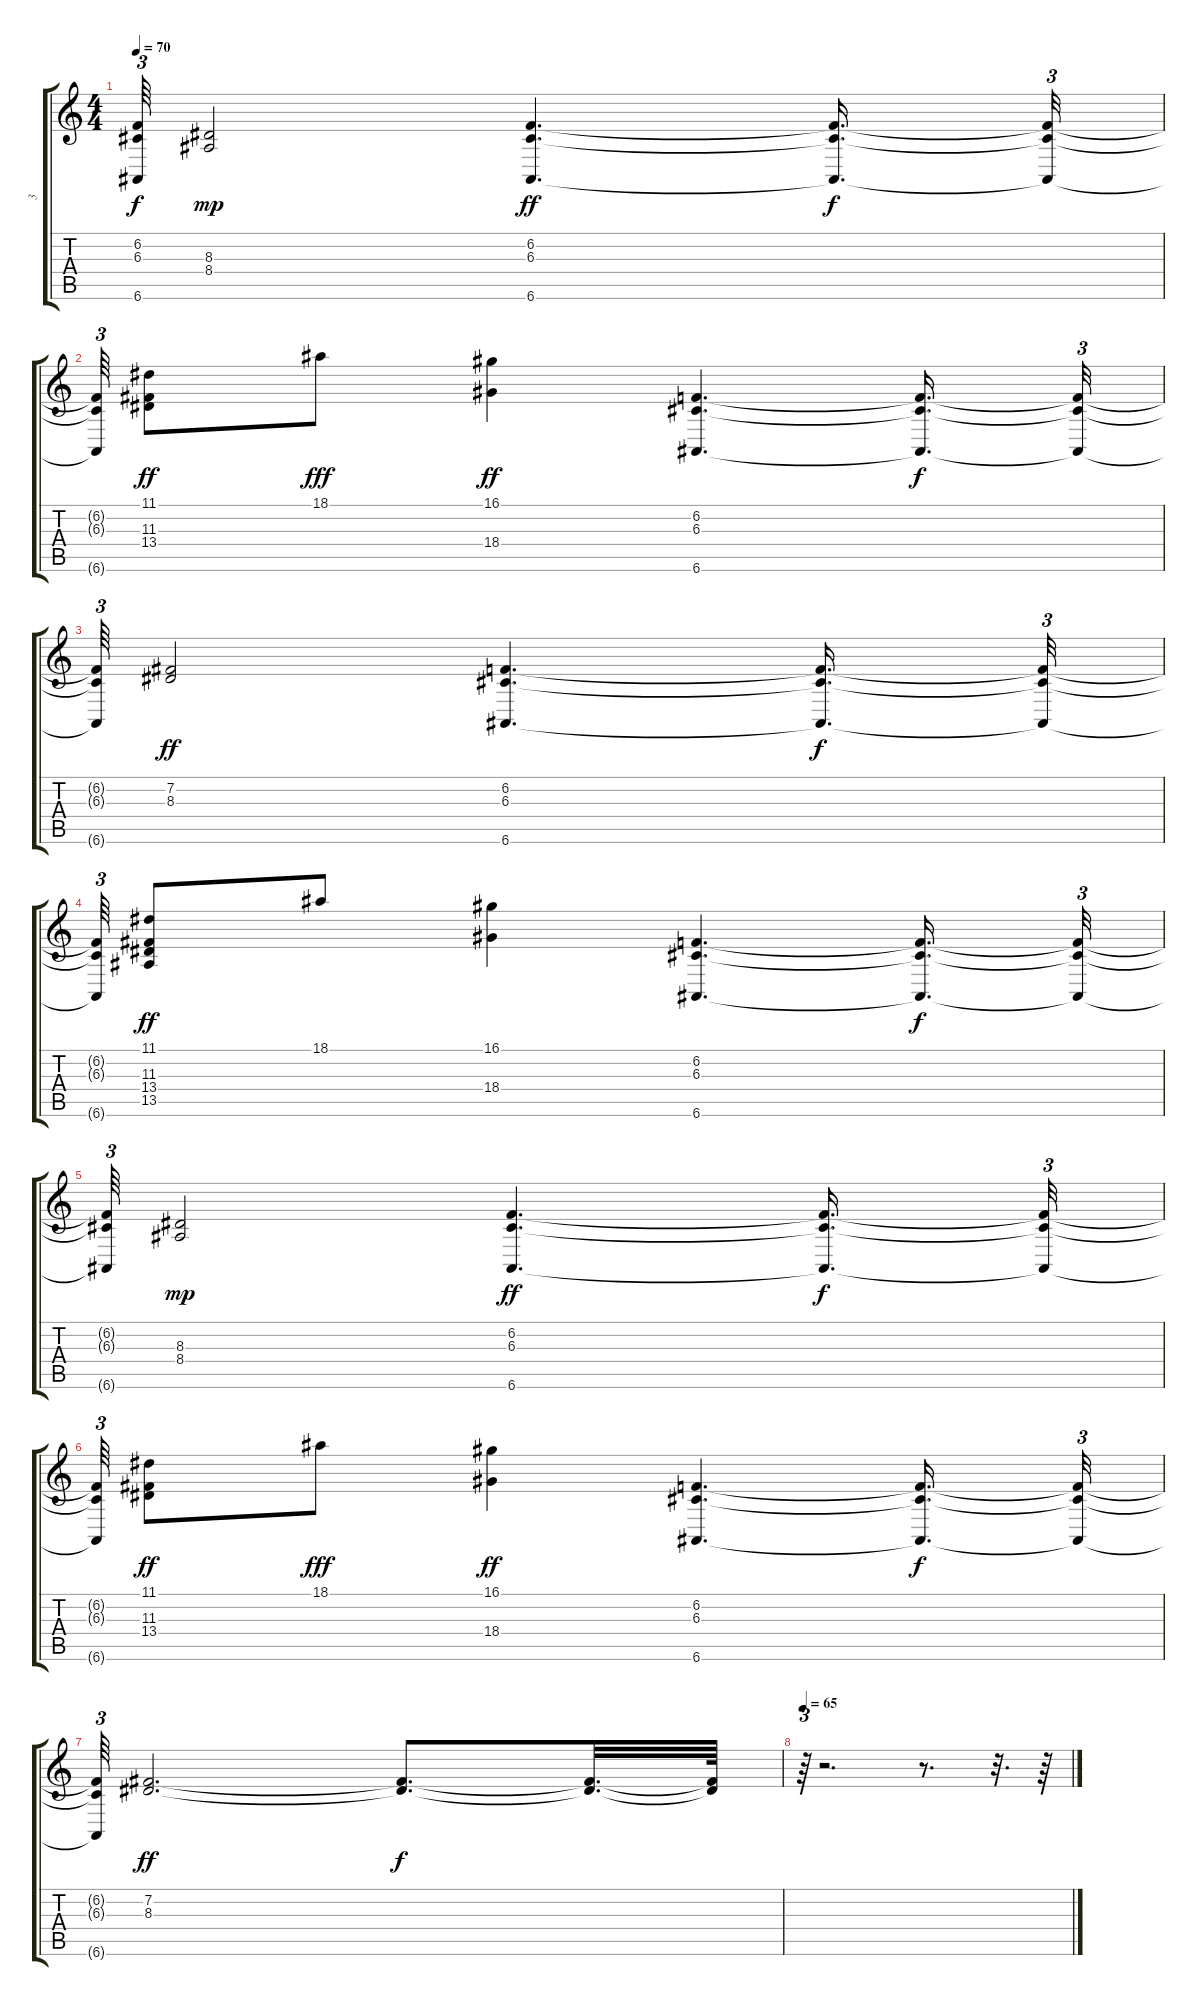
\track ("3" "3") {instrument piccolo}
\staff {score tabs}
\tuning (E4 B3 G3 D3 A2 E2) {hide}
\ts (4 4)
\tempo 70
\clef g2
\ks c
(6.2{t} 6.3{t} 6.6{t}).64{tu (3 2) dy f} (8.3 8.4).2{dy mp} (6.2 6.3 6.6).4{d dy ff} (6.2{t} 6.3{t} 6.6{t}).16{d dy f} (6.2{t} 6.3{t} 6.6{t}).32{tu (3 2)} |
(6.2{t} 6.3{t} 6.6{t}).64{tu (3 2)} (11.1 11.3 13.4).8{dy ff} 18.1.8{dy fff} (16.1 18.4).4{dy ff} (6.2 6.3 6.6).4{d} (6.2{t} 6.3{t} 6.6{t}).16{d dy f} (6.2{t} 6.3{t} 6.6{t}).32{tu (3 2)} |
(6.2{t} 6.3{t} 6.6{t}).64{tu (3 2)} (7.2 8.3).2{dy ff} (6.2 6.3 6.6).4{d} (6.2{t} 6.3{t} 6.6{t}).16{d dy f} (6.2{t} 6.3{t} 6.6{t}).32{tu (3 2)} |
(6.2{t} 6.3{t} 6.6{t}).64{tu (3 2)} (11.1 11.3 13.4 13.5).8{dy ff} 18.1.8 (16.1 18.4).4 (6.2 6.3 6.6).4{d} (6.2{t} 6.3{t} 6.6{t}).16{d dy f} (6.2{t} 6.3{t} 6.6{t}).32{tu (3 2)} |
(6.2{t} 6.3{t} 6.6{t}).64{tu (3 2)} (8.3 8.4).2{dy mp} (6.2 6.3 6.6).4{d dy ff} (6.2{t} 6.3{t} 6.6{t}).16{d dy f} (6.2{t} 6.3{t} 6.6{t}).32{tu (3 2)} |
(6.2{t} 6.3{t} 6.6{t}).64{tu (3 2)} (11.1 11.3 13.4).8{dy ff} 18.1.8{dy fff} (16.1 18.4).4{dy ff} (6.2 6.3 6.6).4{d} (6.2{t} 6.3{t} 6.6{t}).16{d dy f} (6.2{t} 6.3{t} 6.6{t}).32{tu (3 2)} |
(6.2{t} 6.3{t} 6.6{t}).64{tu (3 2)} (7.2 8.3).2{d dy ff} (7.2{t} 8.3{t}).8{d dy f} (7.2{t} 8.3{t}).32{d} (7.2{t} 8.3{t}).64 |
\tempo 65
r.64{tu (3 2)} r.2{d} r.8{d} r.32{d} r.64
